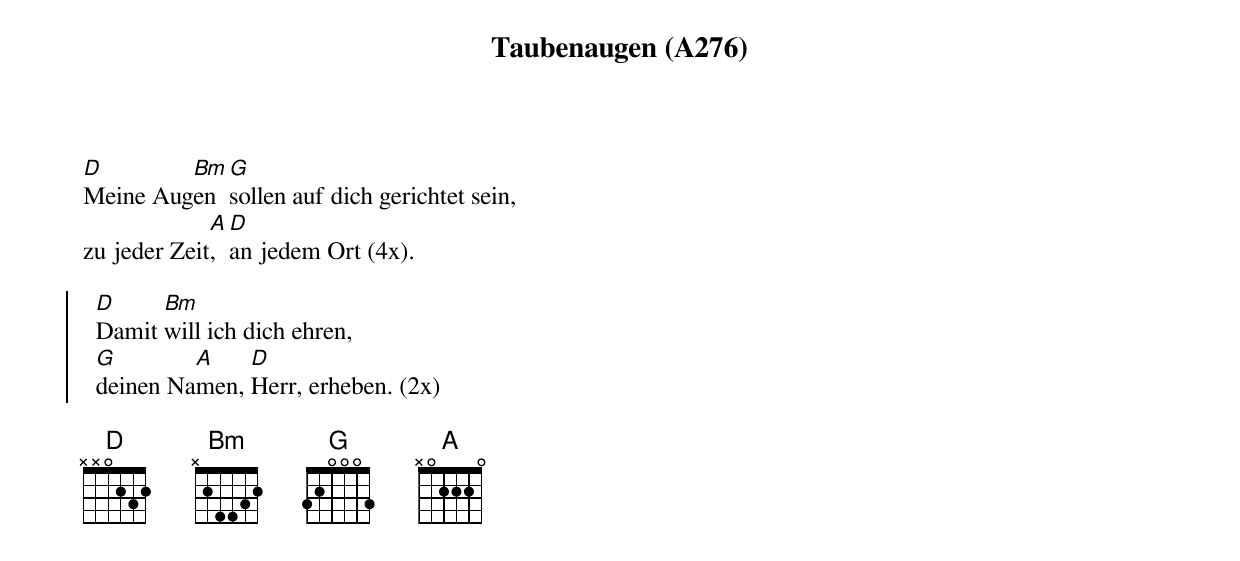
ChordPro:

{title: Taubenaugen (A276)}
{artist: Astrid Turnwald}

[D]Meine Aug[Bm]en [G]sollen auf dich gerichtet sein,
zu jeder Zeit[A], [D]an jedem Ort (4x).

{soc}
  [D]Damit [Bm]will ich dich ehren,
  [G]deinen Na[A]men, [D]Herr, erheben. (2x)
 {eoc}

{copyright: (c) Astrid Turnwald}
